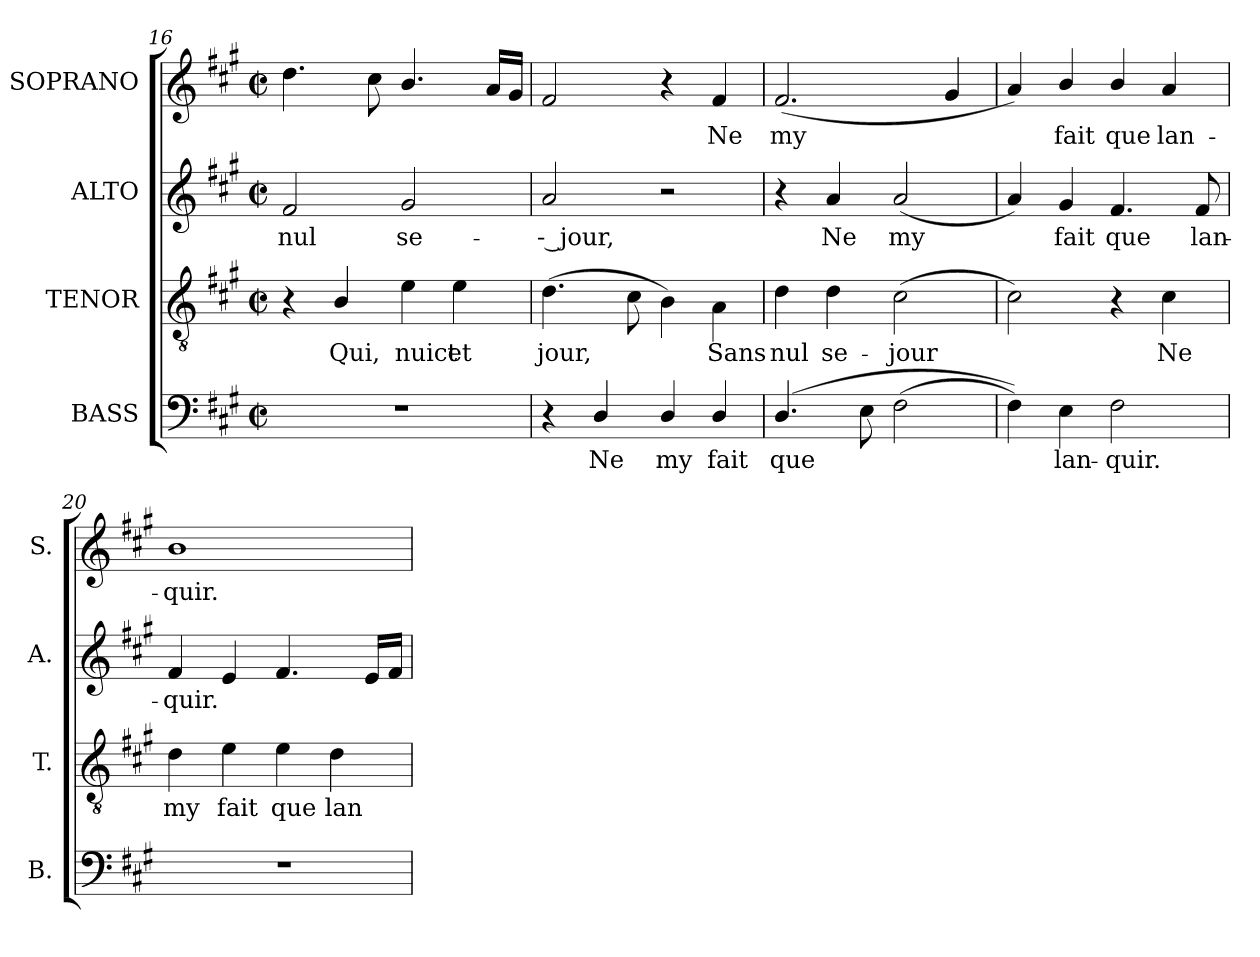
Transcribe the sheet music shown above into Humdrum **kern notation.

**kern	**text	**kern	**text	**kern	**text	**kern	**text
*part4	*part4	*part3	*part3	*part2	*part2	*part1	*part1
*staff4	*staff4	*staff3	*staff3	*staff2	*staff2	*staff1	*staff1
*I"BASS	*	*I"TENOR	*	*I"ALTO	*	*I"SOPRANO	*
*I'B.	*	*I'T.	*	*I'A.	*	*I'S.	*
*clefF4	*	*clefGv2	*	*clefG2	*	*clefG2	*
*	*	*ITrd7c12	*	*	*	*	*
*k[f#c#g#]	*	*k[f#c#g#]	*	*k[f#c#g#]	*	*k[f#c#g#]	*
*f#:	*	*f#:	*	*f#:	*	*f#:	*
*M2/2	*	*M2/2	*	*M2/2	*	*M2/2	*
*met(c|)	*	*met(c|)	*	*met(c|)	*	*met(c|)	*
=16	=16	=16	=16	=16	=16	=16	=16
!	!	!	!	!	!LO:LY:b:color=#000000	!	!
1r	.	4r	.	2f#i/	nul	4.ddi\	.
!	!	!	!LO:LY:b:color=#000000	!	!	!	!
.	.	4BBi/	Qui,	.	.	.	.
.	.	.	.	.	.	8cc#i\	.
!	!	!	!LO:LY:b:color=#000000	!	!	!	!
!	!	!	!	!	!LO:LY:b:color=#000000	!	!
.	.	4Ei\	nuict	2g#i/	se-	4.bi/	.
!	!	!	!LO:LY:b:color=#000000	!	!	!	!
.	.	4Ei\	et	.	.	.	.
.	.	.	.	.	.	16ai/LL	.
.	.	.	.	.	.	16g#i/JJ	.
!!LO:LB:g=z
=17	=17	=17	=17	=17	=17	=17	=17
!	!	!	!LO:LY:b:color=#000000	!	!	!	!
!	!	!	!	!	!LO:LY:b:color=#000000	!	!
4r	.	(4.Di\	jour,	2ai/	-- jour,	2f#i/	.
!	!LO:LY:b:color=#000000	!	!	!	!	!	!
4Di/	Ne	.	.	.	.	.	.
.	.	8C#i\	.	.	.	.	.
!	!LO:LY:b:color=#000000	!	!	!	!	!	!
4Di/	my	4BBi\)	.	2r	.	4r	.
!	!LO:LY:b:color=#000000	!	!	!	!	!	!
!	!	!	!LO:LY:b:color=#000000	!	!	!	!
!	!	!	!	!	!	!	!LO:LY:b:color=#000000
4Di/	fait	4AAi\	Sans	.	.	4f#i/	Ne
=18	=18	=18	=18	=18	=18	=18	=18
!	!LO:LY:b:color=#000000	!	!	!	!	!	!
!	!	!	!LO:LY:b:color=#000000	!	!	!	!
!	!	!	!	!	!	!	!LO:LY:b:color=#000000
(4.Di/	que	4Di\	nul	4r	.	(2.f#i/	my
!	!	!	!LO:LY:b:color=#000000	!	!	!	!
!	!	!	!	!	!LO:LY:b:color=#000000	!	!
.	.	4Di\	se-	4ai/	Ne	.	.
8Ei\	.	.	.	.	.	.	.
!	!	!	!LO:LY:b:color=#000000	!	!	!	!
!	!	!	!	!	!LO:LY:b:color=#000000	!	!
(2F#i\	.	(2C#i\	-jour	(2ai/	my	.	.
.	.	.	.	.	.	4g#i/	.
=19	=19	=19	=19	=19	=19	=19	=19
4F#i\))	.	2C#i\)	.	4ai/)	.	4ai/)	.
!	!LO:LY:b:color=#000000	!	!	!	!	!	!
!	!	!	!	!	!LO:LY:b:color=#000000	!	!
!	!	!	!	!	!	!	!LO:LY:b:color=#000000
4Ei\	lan-	.	.	4g#i/	fait	4bi/	fait
!	!LO:LY:b:color=#000000	!	!	!	!	!	!
!	!	!	!	!	!LO:LY:b:color=#000000	!	!
!	!	!	!	!	!	!	!LO:LY:b:color=#000000
2F#i\	-quir.	4r	.	4.f#i/	que	4bi/	que
!	!	!	!LO:LY:b:color=#000000	!	!	!	!
!	!	!	!	!	!	!	!LO:LY:b:color=#000000
.	.	4C#i\	Ne	.	.	4ai/	lan-
!	!	!	!	!	!LO:LY:b:color=#000000	!	!
.	.	.	.	8f#i/	lan-	.	.
=20	=20	=20	=20	=20	=20	=20	=20
!	!	!	!LO:LY:b:color=#000000	!	!	!	!
!	!	!	!	!	!LO:LY:b:color=#000000	!	!
!	!	!	!	!	!	!	!LO:LY:b:color=#000000
1r	.	4Di\	my	4f#i/	-quir.	1bi	-quir.
!	!	!	!LO:LY:b:color=#000000	!	!	!	!
.	.	4Ei\	fait	4ei/	.	.	.
!	!	!	!LO:LY:b:color=#000000	!	!	!	!
.	.	4Ei\	que	4.f#i/	.	.	.
!	!	!	!LO:LY:b:color=#000000	!	!	!	!
.	.	4Di\	lan-	.	.	.	.
.	.	.	.	16ei/LL	.	.	.
.	.	.	.	16f#i/JJ	.	.	.
=	=	=	=	=	=	=	=
*-	*-	*-	*-	*-	*-	*-	*-
